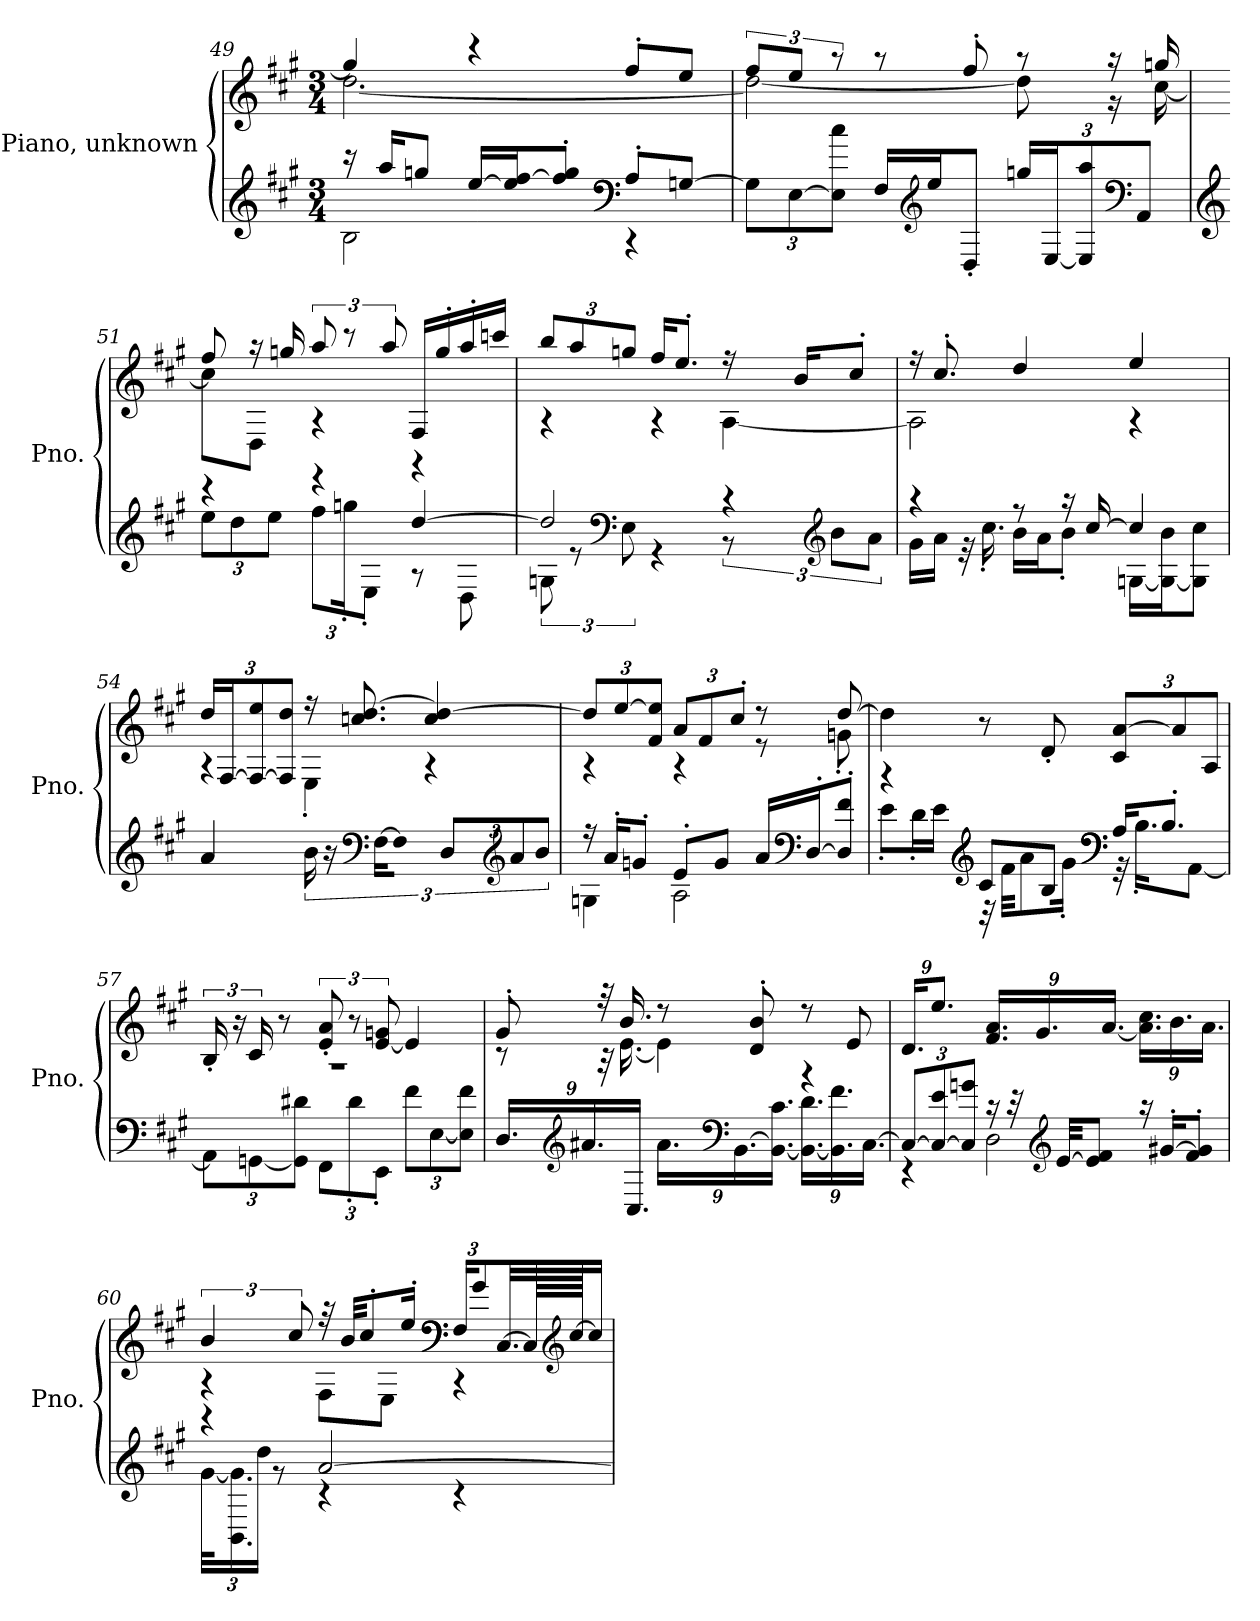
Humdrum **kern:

**kern	**kern
*part1	*part1
*staff2	*staff1
*I"Piano, unknown	*
*I'Pno.	*
*clefG2	*clefG2
*k[f#c#g#]	*k[f#c#g#]
*M3/4	*M3/4
=49	=49
*^	*^
16r	2B\	4gg/]	[2.dd\
16aa/KL	.	.	.
8ggn/J	.	.	.
[16ee/LL	.	4r	.
16ee/] [16ff#/J	.	.	.
8ff#/]' 8gg/'J	.	.	.
*clefF4	*	*	*
8A'/L	4r	8ff#'/L	.
[8Gn/J	.	8ee/J	.
*v	*v	*	*
!!LO:LB:g=z	!!
=50	=50	=50
*Xbrackettup	*	*
12G\L]	12ff#/L	2dd\_
[12E\	12ee/J	.
12E\] 12cc#\J	12r	.
16F#/LL	8r	.
*clefG2	*	*
16ee/J	.	.
8D'/J	8ff#'/	.
24ggn/LL	8r	8dd\]
[24E/J	.	.
12E/] 12aa/	.	.
.	16r	16r
*clefF4	*	*
12AA/J	.	.
.	16ggn/	[16cc#\
=51	=51	=51
*clefG2	*	*
*^	*	*
4r	12ee\L	8ff#/	8cc#\L]
.	12dd\	.	.
.	.	16r	8D\J
.	12ee\J	.	.
.	.	16ggn/	.
4r	12ff#\L	12aa/	4r
.	24ggn'\K	12r	.
.	8E'\J	.	.
.	.	12aa/	.
[4dd/	8r	16F#/LL	4r
.	.	16gg'/	.
.	8D\	16aa'/	.
.	.	16cccn/JJ	.
!!LO:LB:g=z	!!
=52	=52	=52	=52
*	*brackettup	*Xbrackettup	*
2dd/]	12Gn\	12bb/L	4r
.	12r	12aa/	.
*clefF4	*	*	*
.	12E\	12ggn/J	.
.	4r	16ff#/KL	4r
.	.	8.ee'/J	.
4r	12r	16r	[4A\
.	.	16b/KL	.
*clefG2	*	*	*
.	12b\L	.	.
.	.	8cc#'/J	.
.	12a\J	.	.
=53	=53	=53	=53
4r	16g#\LL	16r	2A\]
.	16a\JJ	8.cc#'/	.
.	32r	.	.
.	16.cc#'\	.	.
8r	16b\LL	4dd/	.
.	16a\J	.	.
16r	8b'\J	.	.
[16cc#/	.	.	.
4cc#/]	[16Gn\LL	4ee/	4r
.	16G\_ 16b\J	.	.
.	8G\] 8cc#\J	.	.
*v	*v	*	*
=54	=54	=54
4a/	24dd/LL	4r
.	[24F#/J	.
.	12F#/_ 12ee/	.
.	12F#/] 12dd/J	.
24b\	16r	4E'\
24r	.	.
.	8.ccn/ [8.dd/	.
*clefF4	*	*
[24F#\KL	.	.
8F#\J]	.	.
*Xbrackettup	*	*
12D/L	4cc/ 4dd/_	4r
*clefG2	*	*
12a/	.	.
12b/J	.	.
!!LO:LB:g=z	!!
=55	=55	=55
*^	*	*
16r	4Gn\	12dd/L]	4r
16a'/KL	.	.	.
.	.	[12ee/	.
8gn'/J	.	.	.
.	.	12f#/ 12ee/]J	.
8e'/L	2A\	12a/L	4r
.	.	12f#/	.
8g/J	.	.	.
.	.	12cc#'/J	.
16a/LL	.	8r	8r
*clefF4	*	*	*
[16D'/J	.	.	.
8D/]' 8f#/'J	.	[8dd/	8gn'\
*	*	*v	*v
=56	=56	=56
4r	8e'\L	4dd\]
.	16d'\L	.
.	16e\JJ	.
*clefG2	*	*
8c#/L	32r	8r
.	32f#\KKL	.
.	8a\	.
8B/J	.	8d'/
.	16g#'\Jk	.
*clefF4	*	*
16A/KL	32r	12c#/ [12a/L
.	16.B'\KL	.
8.B'/J	.	.
.	.	12a/]
.	[8AA\J	.
.	.	12A/J
!!LO:PB:g=z
=57	=57	=57
*	*	*brackettup
2.r	12AA\L]	24B'/
.	.	24r
.	[12GGn\	24c#/
.	.	8r
.	12GG\] 12d#X\J	.
.	12FF#\L	12e/' 12a/'
.	12d#'\	12r
.	12EE'\J	[12e/ 12gn/
.	12f#\L	4e/]
.	[12E\	.
.	12E\] 12f#\J	.
*v	*v	*
=58	=58
*	*^
18.D/LL	8g#'/	8r
*clefG2	*	*
18.a#X/	.	.
.	32r	32r
.	16.b/	[16.e\
18.C#/JJ	.	.
18.a#\LL	8r	4e\]
*clefF4	*	*
[18.BB\	.	.
.	8d/' 8b/'	.
18.BB\_ 18.c#\JJ	.	.
18.BB\_ 18.d\LL	8r	4r
18.BB\] 18.f#\	.	.
.	8e/	.
[18.C#\JJ	.	.
*	*v	*v
!!LO:LB:g=z
=59	=59
*^	*
*	*	*Xbrackettup
12C#/L_	4r	18.d/KL
12C#/_ 12e/	.	9.ee/J
12C#/] 12gn/J	.	.
16r	2D\	18.f#/ 18.a/LL
32r	.	.
.	.	18.g#/
*clefG2	*	*
[32e/KKL	.	.
8e/] 8f#/J	.	.
.	.	[18.a/JJ
16r	.	18.a\] 18.cc#\LL
[16g#X'/KL	.	.
.	.	18.b\
8f#/' 8g#/]'J	.	.
.	.	18.a\JJ
=60	=60	=60
*	*	*brackettup
*	*	*^
4r	[48g#\KLL	6b/	4r
.	24.BB\ 24.g#\]	.	.
.	24dd\JJ	.	.
.	8r	.	.
.	.	12cc#/	.
[2a/	4r	32r	8F#\L
.	.	32b/KKL	.
.	.	8cc#'/	.
.	.	.	8E\J
.	.	16ee'/Jk	.
*	*	*clefF4	*
*	*	*Xbrackettup	*
.	4r	24F#/KL	4r
.	.	12g#/	.
.	.	[32.C#/LL	.
.	.	128C#/LL]	.
*	*	*clefG2	*
.	.	[128cc#/JJJ	.
.	.	16cc#/JJ]	.
*v	*v	*	*
*	*v	*v
=	=
*-	*-
